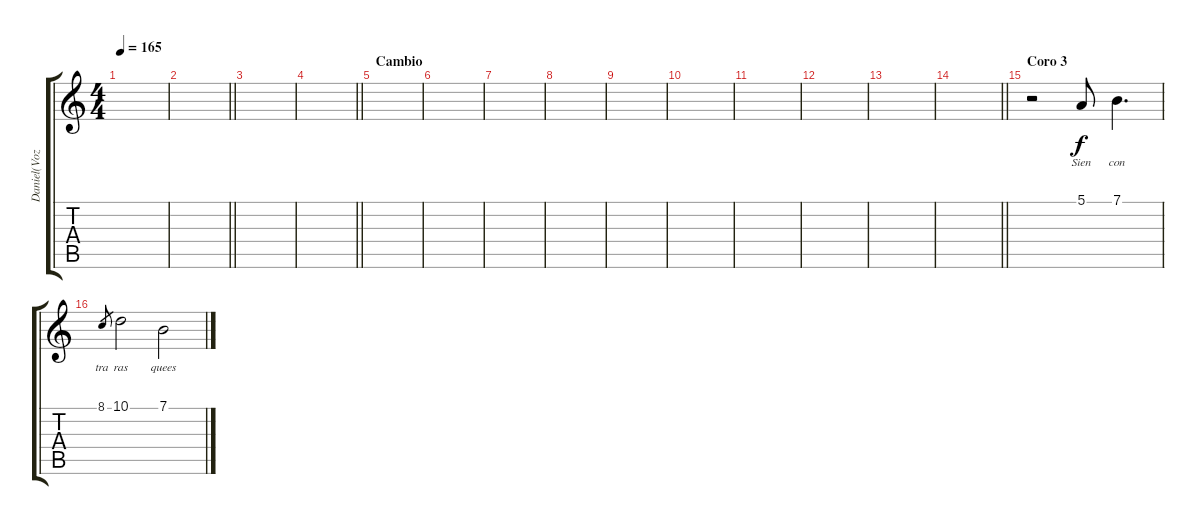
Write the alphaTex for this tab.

\track ("Daniel(Voz)" "Daniel(Voz") {instrument pad7halo}
\staff {score tabs}
\tuning (E4 B3 G3 D3 A2 E2) {hide}
\ts (4 4)
\tempo 165
\clef g2
\ks c
|
\barLineRight lightlight
|
|
\barLineRight lightlight
|
\section ("" "Cambio")
|
|
|
|
|
|
|
|
|
\barLineRight lightlight
|
\section ("" "Coro 3")
r.2 5.1.8{lyrics (0 "Sien") lyrics (1 "") lyrics (2 "") lyrics (3 "") lyrics (4 "")} 7.1.4{d lyrics (0 "con") lyrics (1 "") lyrics (2 "") lyrics (3 "") lyrics (4 "")} |
8.1.8{lyrics (0 "tra") lyrics (1 "") lyrics (2 "") lyrics (3 "") lyrics (4 "") gr} 10.1.2{lyrics (0 "ras") lyrics (1 "") lyrics (2 "") lyrics (3 "") lyrics (4 "")} 7.1.2{lyrics (0 "quees") lyrics (1 "") lyrics (2 "") lyrics (3 "") lyrics (4 "")}
